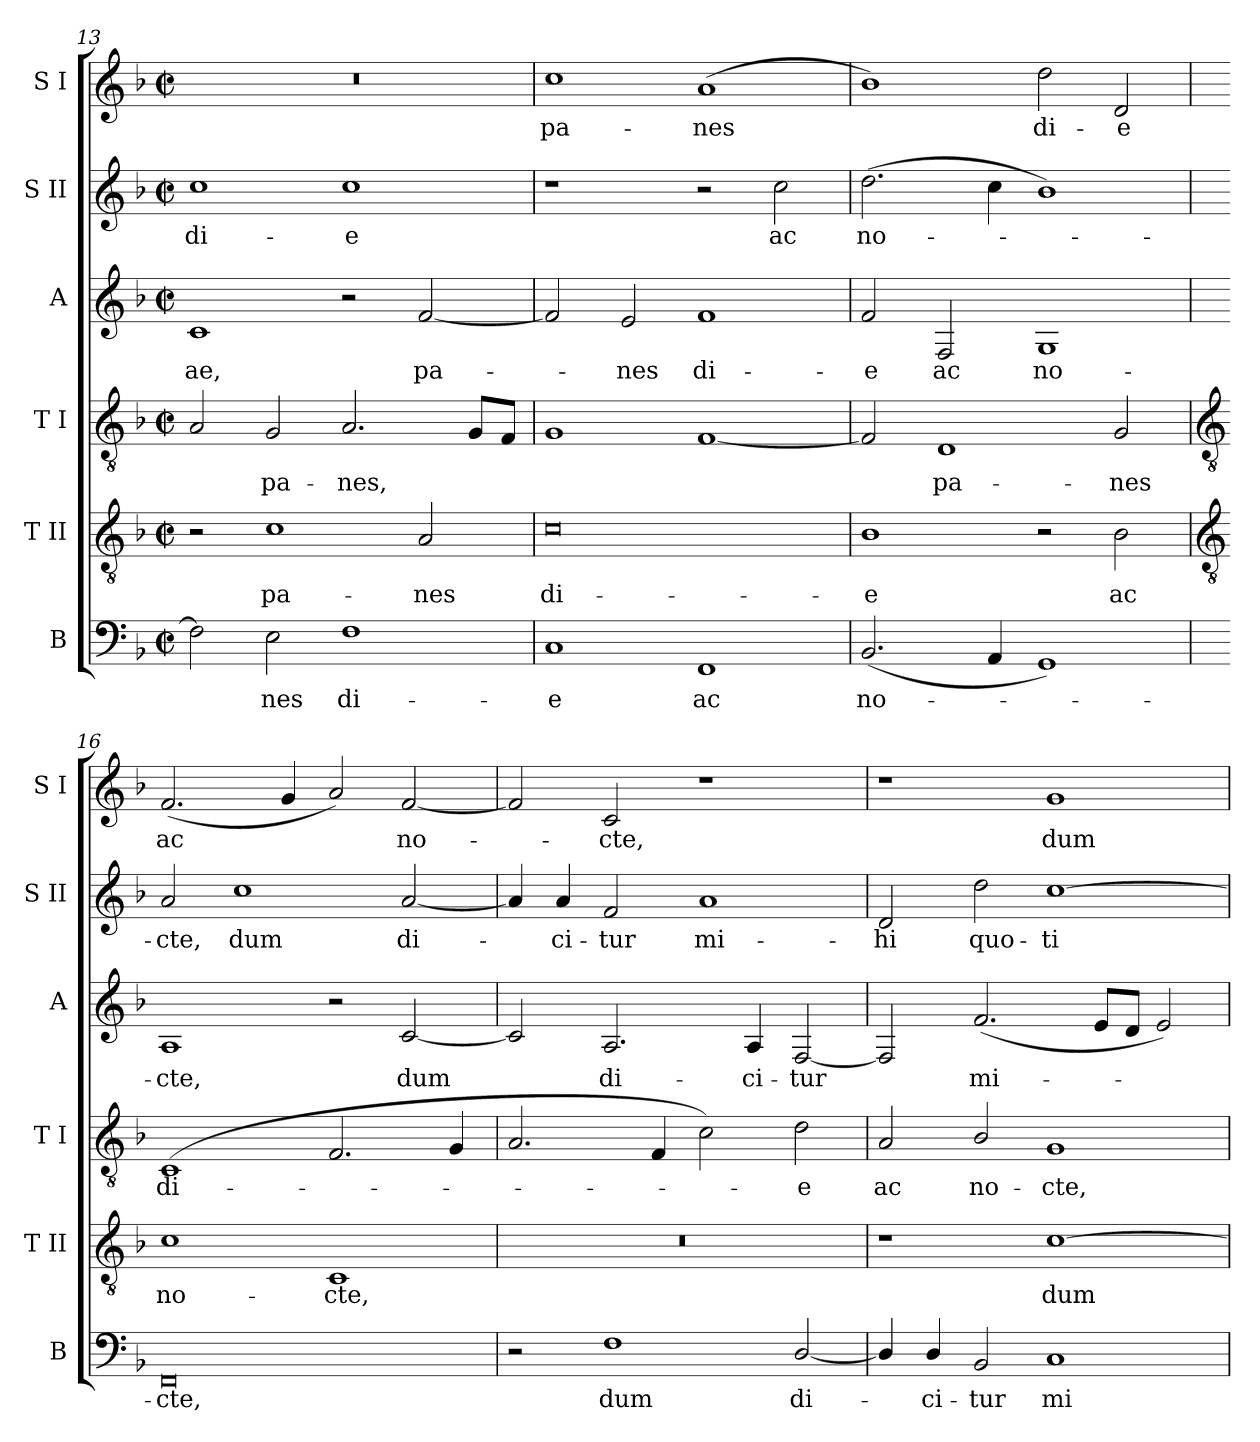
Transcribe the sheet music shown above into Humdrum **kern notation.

**kern	**text	**kern	**text	**kern	**text	**kern	**text	**kern	**text	**kern	**text
*part6	*part6	*part5	*part5	*part4	*part4	*part3	*part3	*part2	*part2	*part1	*part1
*staff6	*staff6	*staff5	*staff5	*staff4	*staff4	*staff3	*staff3	*staff2	*staff2	*staff1	*staff1
*I"B	*	*I"T II	*	*I"T I	*	*I"A	*	*I"S II	*	*I"S I	*
*I'B	*	*I'T II	*	*I'T I	*	*I'A	*	*I'S II	*	*I'S I	*
*clefF4	*	*clefGv2	*	*clefGv2	*	*clefG2	*	*clefG2	*	*clefG2	*
*k[b-]	*	*k[b-]	*	*k[b-]	*	*k[b-]	*	*k[b-]	*	*k[b-]	*
*F:	*	*F:	*	*F:	*	*F:	*	*F:	*	*F:	*
*M4/2	*	*M4/2	*	*M4/2	*	*M4/2	*	*M4/2	*	*M4/2	*
*met(c|)	*	*met(c|)	*	*met(c|)	*	*met(c|)	*	*met(c|)	*	*met(c|)	*
=13	=13	=13	=13	=13	=13	=13	=13	=13	=13	=13	=13
!	!	!	!	!	!	!	!LO:LY:b	!	!LO:LY:b	!	!
2F]	.	2r	.	2A	.	1c	-ae,	1cc	di-	0r	.
!	!LO:LY:b	!	!LO:LY:b	!	!LO:LY:b	!	!	!	!	!	!
2E	nes	1c	pa-	2G	pa-	.	.	.	.	.	.
!	!LO:LY:b	!	!	!	!LO:LY:b	!	!	!	!LO:LY:b	!	!
1F	di-	.	.	2.A	-nes,	2r	.	1cc	-e	.	.
!	!	!	!LO:LY:b	!	!	!	!LO:LY:b	!	!	!	!
.	.	2A	-nes	.	.	[2f	pa-	.	.	.	.
.	.	.	.	8GL	.	.	.	.	.	.	.
.	.	.	.	8FJ	.	.	.	.	.	.	.
=14	=14	=14	=14	=14	=14	=14	=14	=14	=14	=14	=14
!	!LO:LY:b	!	!LO:LY:b	!	!	!	!	!	!	!	!LO:LY:b
1C	-e	0c	di-	1G	.	2f]	.	1r	.	1cc	pa-
!	!	!	!	!	!	!	!LO:LY:b	!	!	!	!
.	.	.	.	.	.	2e	nes	.	.	.	.
!	!LO:LY:b	!	!	!	!	!	!LO:LY:b	!	!	!	!LO:LY:b
1FF	ac	.	.	[1F	.	1f	di-	2r	.	(<1a	-nes
!	!	!	!	!	!	!	!	!	!LO:LY:b	!	!
.	.	.	.	.	.	.	.	2cc	ac	.	.
=15	=15	=15	=15	=15	=15	=15	=15	=15	=15	=15	=15
!	!LO:LY:b	!	!LO:LY:b	!	!	!	!LO:LY:b	!	!LO:LY:b	!	!
(<2.BB-	no-	1B-	-e	2F]	.	2f	-e	(>2.dd	no-	1b-)	.
!	!	!	!	!	!LO:LY:b	!	!LO:LY:b	!	!	!	!
.	.	.	.	1D	pa-	2F	ac	.	.	.	.
4AA	.	.	.	.	.	.	.	4cc	.	.	.
!	!	!	!	!	!	!	!LO:LY:b	!	!	!	!LO:LY:b
1GG)	.	2r	.	.	.	1G	no-	1b-)	.	2dd	di-
!	!	!	!LO:LY:b	!	!LO:LY:b	!	!	!	!	!	!LO:LY:b
.	.	2B-	ac	2G	-nes	.	.	.	.	2d	-e
!!LO:LB:g=z
=16	=16	=16	=16	=16	=16	=16	=16	=16	=16	=16	=16
*	*	*clefGv2	*	*clefGv2	*	*	*	*	*	*	*
!	!LO:LY:b	!	!LO:LY:b	!	!LO:LY:b	!	!LO:LY:b	!	!LO:LY:b	!	!LO:LY:b
0FF	cte,	1c	no-	(<1C	di-	1A	-cte,	2a	cte,	(<2.f	ac
!	!	!	!	!	!	!	!	!	!LO:LY:b	!	!
.	.	.	.	.	.	.	.	1cc	dum	.	.
.	.	.	.	.	.	.	.	.	.	4g	.
!	!	!	!LO:LY:b	!	!	!	!	!	!	!	!
.	.	1C	-cte,	2.F	.	2r	.	.	.	2a)	.
!	!	!	!	!	!	!	!LO:LY:b	!	!LO:LY:b	!	!LO:LY:b
.	.	.	.	.	.	[2c	dum	[2a	di-	[2f	no-
.	.	.	.	4G	.	.	.	.	.	.	.
=17	=17	=17	=17	=17	=17	=17	=17	=17	=17	=17	=17
2r	.	0r	.	2.A	.	2c]	.	4a]	.	2f]	.
!	!	!	!	!	!	!	!	!	!LO:LY:b	!	!
.	.	.	.	.	.	.	.	4a	ci-	.	.
!	!LO:LY:b	!	!	!	!	!	!LO:LY:b	!	!LO:LY:b	!	!LO:LY:b
1F	dum	.	.	.	.	2.A	di-	2f	-tur	2c	cte,
.	.	.	.	4F	.	.	.	.	.	.	.
!	!	!	!	!	!	!	!	!	!LO:LY:b	!	!
.	.	.	.	2c)	.	.	.	1a	mi-	1r	.
!	!	!	!	!	!	!	!LO:LY:b	!	!	!	!
.	.	.	.	.	.	4A	-ci-	.	.	.	.
!	!LO:LY:b	!	!	!	!LO:LY:b	!	!LO:LY:b	!	!	!	!
[2D/	di-	.	.	2d	e	[2F	-tur	.	.	.	.
=18	=18	=18	=18	=18	=18	=18	=18	=18	=18	=18	=18
!	!	!	!	!	!LO:LY:b	!	!	!	!LO:LY:b	!	!
4D/]	.	1r	.	2A	ac	2F]	.	2d	-hi	1r	.
!	!LO:LY:b	!	!	!	!	!	!	!	!	!	!
4D/	ci-	.	.	.	.	.	.	.	.	.	.
!	!LO:LY:b	!	!	!	!LO:LY:b	!	!LO:LY:b	!	!LO:LY:b	!	!
2BB-	-tur	.	.	2B-/	no-	(<2.f	mi-	2dd	quo-	.	.
!	!LO:LY:b	!	!LO:LY:b	!	!LO:LY:b	!	!	!	!LO:LY:b	!	!LO:LY:b
1C	mi-	[1c	dum	1G	-cte,	.	.	[1cc	-ti-	1g	dum
.	.	.	.	.	.	8eL	.	.	.	.	.
.	.	.	.	.	.	8dJ	.	.	.	.	.
.	.	.	.	.	.	2e)	.	.	.	.	.
=	=	=	=	=	=	=	=	=	=	=	=
*-	*-	*-	*-	*-	*-	*-	*-	*-	*-	*-	*-
